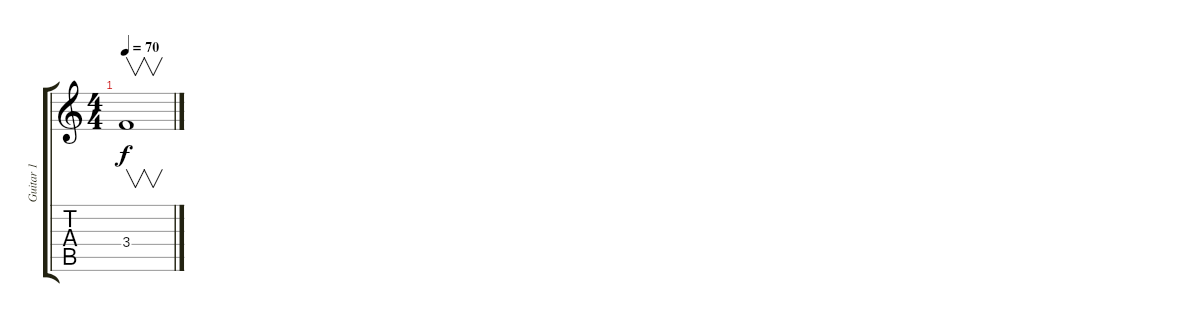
\track ("Guitar 1" "Guitar 1") {instrument overdrivenguitar}
\staff {score tabs}
\tuning (E4 B3 G3 D3 A2 E2) {hide}
\ts (4 4)
\tempo 70
\clef g2
\ks c
3.4{t}.1{v dy f}
